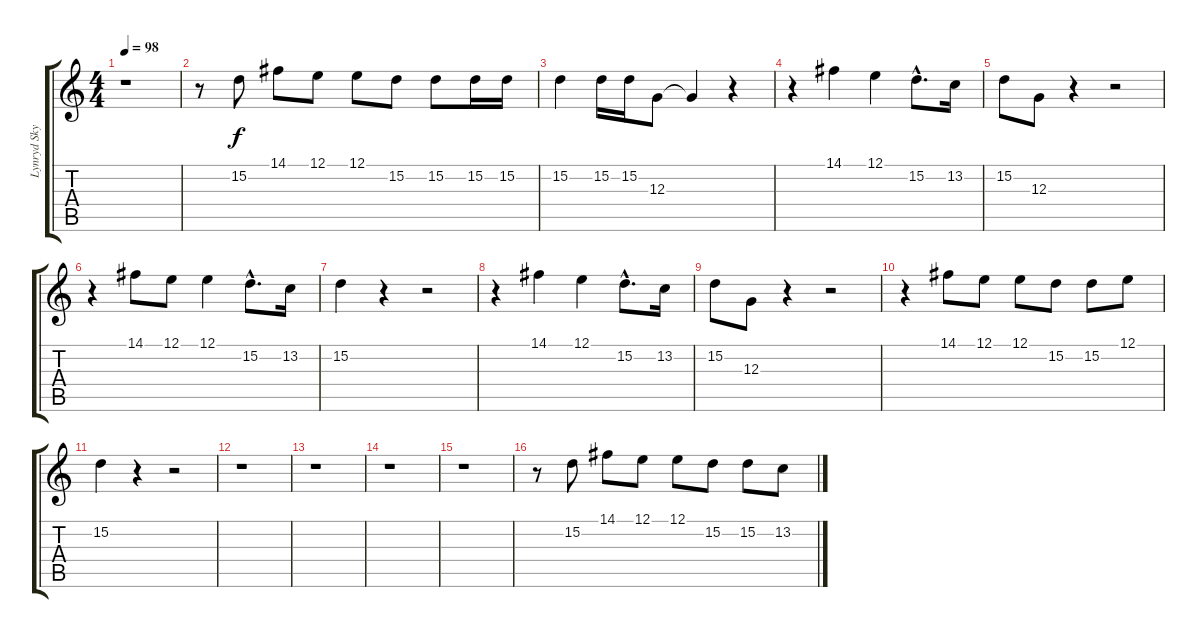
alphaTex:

\track ("Lynryd Skynryd" "Lynryd Sky") {instrument tenorsax}
\staff {score tabs}
\tuning (E4 B3 G3 D3 A2 E2) {hide}
\ts (4 4)
\tempo 98
\clef g2
\ks c
r.1{dy f} |
r.8 15.2.8 14.1.8 12.1.8 12.1.8 15.2.8 15.2.8 15.2.16 15.2.16 |
15.2.4 15.2.16 15.2.16 12.3.8 12.3{t}.4 r.4 |
r.4 14.1.4 12.1.4 15.2{hac}.8{d} 13.2.16 |
15.2.8 12.3.8 r.4 r.2 |
r.4 14.1.8 12.1.8 12.1.4 15.2{hac}.8{d} 13.2.16 |
15.2.4 r.4 r.2 |
r.4 14.1.4 12.1.4 15.2{hac}.8{d} 13.2.16 |
15.2.8 12.3.8 r.4 r.2 |
r.4 14.1.8 12.1.8 12.1.8 15.2.8 15.2.8 12.1.8 |
15.2.4 r.4 r.2 |
r.1 |
r.1 |
r.1 |
r.1 |
r.8 15.2.8 14.1.8 12.1.8 12.1.8 15.2.8 15.2.8 13.2.8
